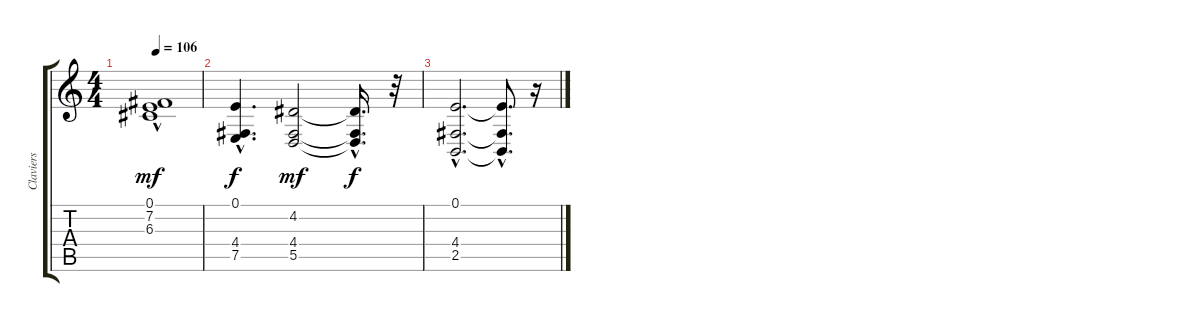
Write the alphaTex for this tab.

\track ("Claviers" "Claviers") {instrument pad3polysynth}
\staff {score tabs}
\tuning (E4 B3 G3 D3 A2 E2) {hide}
\ts (4 4)
\tempo 106
\clef g2
\ks c
(0.1{hac} 7.2 6.3).1{dy mf} |
(0.1{hac} 4.4 7.5).4{d dy f} (4.2 4.4 5.5).2{dy mf} (4.2{hac t} 4.4{hac t} 5.5{t}).16{d dy f} r.32 |
(0.1{hac} 4.4{hac} 2.5{hac}).2{d} (0.1{hac t} 4.4{hac t} 2.5{hac t}).8{d} r.16
